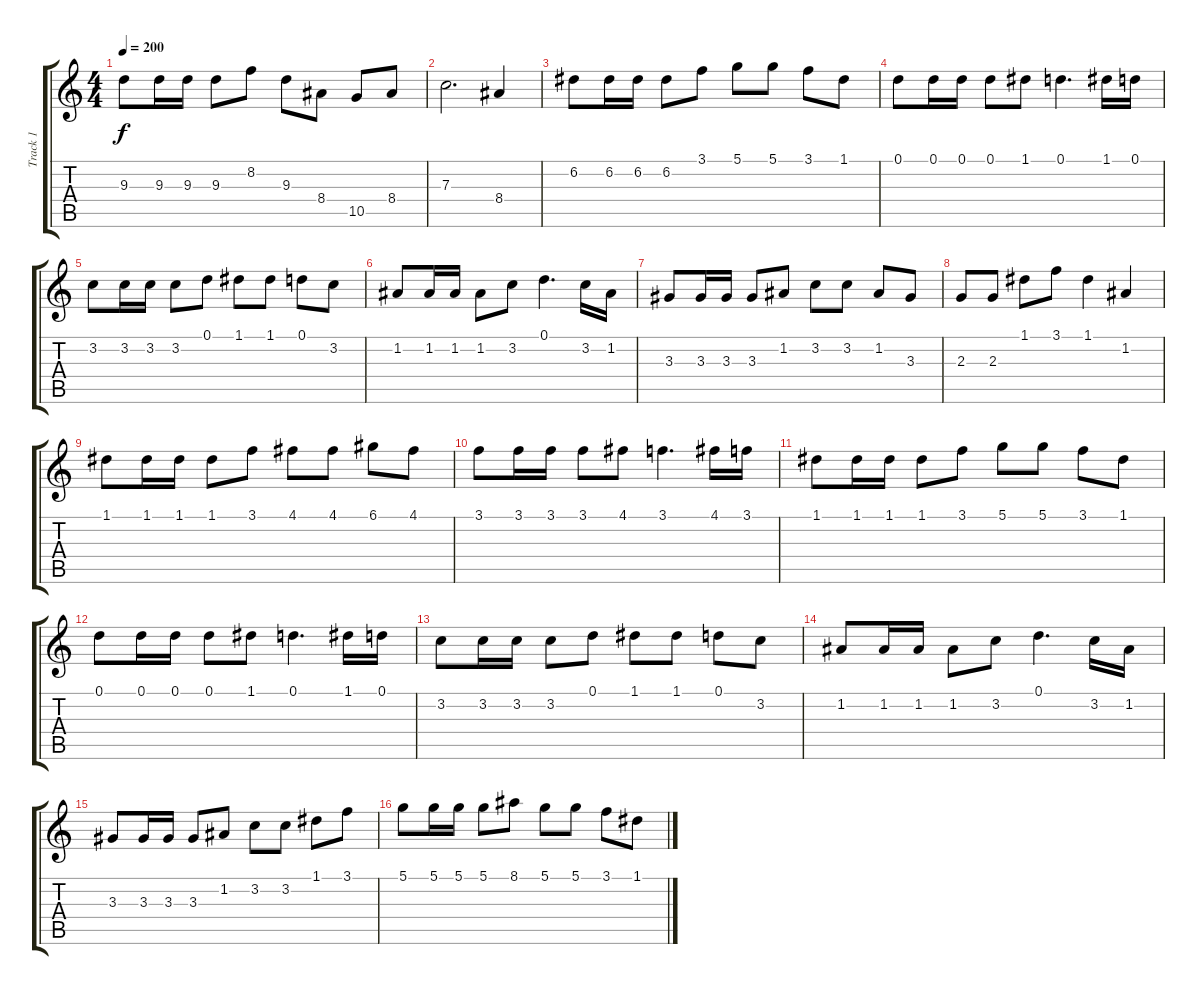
\track ("Track 1" "Track 1") {instrument distortionguitar}
\staff {score tabs}
\tuning (D4 A3 F3 D3 A2 D2) {hide}
\ts (4 4)
\tempo 200
\clef g2
\ks c
9.3.8{dy f} 9.3.16 9.3.16 9.3.8 8.2.8 9.3.8 8.4.8 10.5.8 8.4.8 |
7.3.2{d} 8.4.4 |
6.2.8 6.2.16 6.2.16 6.2.8 3.1.8 5.1.8 5.1.8 3.1.8 1.1.8 |
0.1.8 0.1.16 0.1.16 0.1.8 1.1.8 0.1.4{d} 1.1.16 0.1.16 |
3.2.8 3.2.16 3.2.16 3.2.8 0.1.8 1.1.8 1.1.8 0.1.8 3.2.8 |
1.2.8 1.2.16 1.2.16 1.2.8 3.2.8 0.1.4{d} 3.2.16 1.2.16 |
3.3.8 3.3.16 3.3.16 3.3.8 1.2.8 3.2.8 3.2.8 1.2.8 3.3.8 |
2.3.8 2.3.8 1.1.8 3.1.8 1.1.4 1.2.4 |
1.1.8 1.1.16 1.1.16 1.1.8 3.1.8 4.1.8 4.1.8 6.1.8 4.1.8 |
3.1.8 3.1.16 3.1.16 3.1.8 4.1.8 3.1.4{d} 4.1.16 3.1.16 |
1.1.8 1.1.16 1.1.16 1.1.8 3.1.8 5.1.8 5.1.8 3.1.8 1.1.8 |
0.1.8 0.1.16 0.1.16 0.1.8 1.1.8 0.1.4{d} 1.1.16 0.1.16 |
3.2.8 3.2.16 3.2.16 3.2.8 0.1.8 1.1.8 1.1.8 0.1.8 3.2.8 |
1.2.8 1.2.16 1.2.16 1.2.8 3.2.8 0.1.4{d} 3.2.16 1.2.16 |
3.3.8 3.3.16 3.3.16 3.3.8 1.2.8 3.2.8 3.2.8 1.1.8 3.1.8 |
5.1.8 5.1.16 5.1.16 5.1.8 8.1.8 5.1.8 5.1.8 3.1.8 1.1.8
